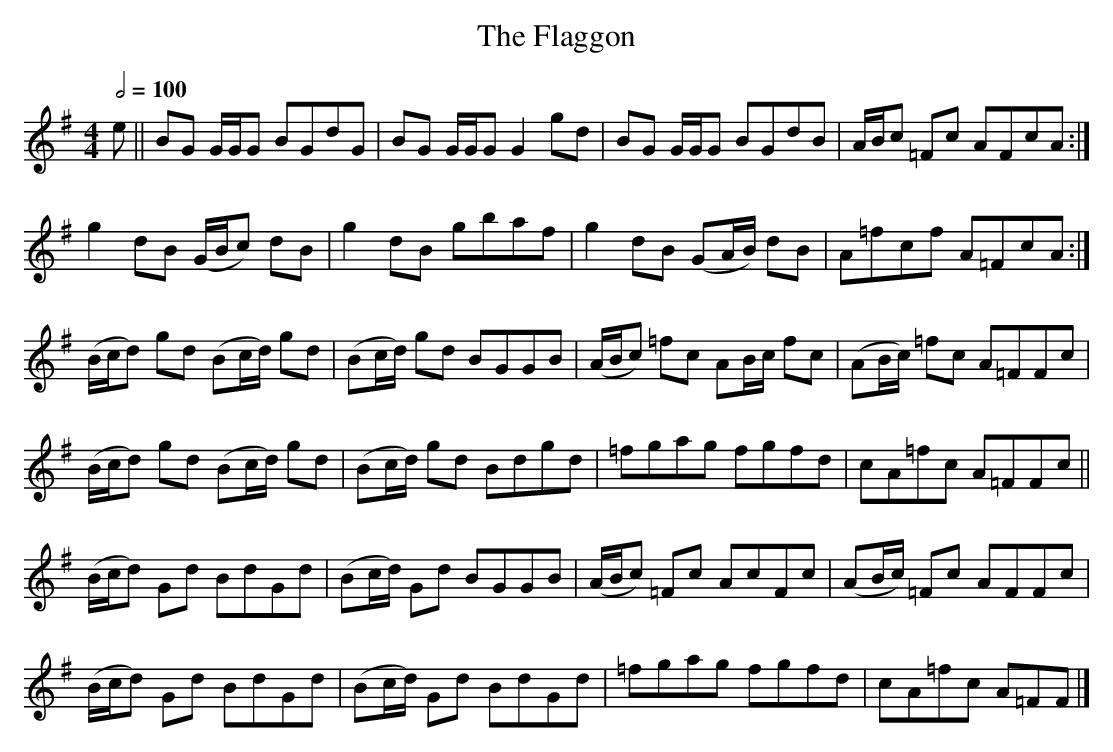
X:1
T:The Flaggon
M:4/4
L:1/8
Q:1/2=100
K:G
e||\
 BG     G/G/G BGdG     | BG     G/G/G G2gd| BG      G/G/G BGdB     | A/B/c  =Fc AFcA :|
 g2     dB   (G/B/c) dB| g2     dB    gbaf| g2      dB   (GA/B/) dB| A=fcf      A=FcA:|
(B/c/d) gd   (Bc/d/) gd|(Bc/d/) gd    BGGB|(A/B/c) =fc    AB/c/  fc|(AB/c/) =fc A=FFc |
(B/c/d) gd   (Bc/d/) gd|(Bc/d/) gd    Bdgd|=fgag          fgfd     | cA=fc      A=FFc||
(B/c/d) Gd    BdGd     |(Bc/d/) Gd    BGGB|(A/B/c) =Fc    AcFc     |(AB/c/) =Fc AFFc  |
(B/c/d) Gd    BdGd     |(Bc/d/) Gd    BdGd|=fgag          fgfd     | cA=fc      A=FF |]
